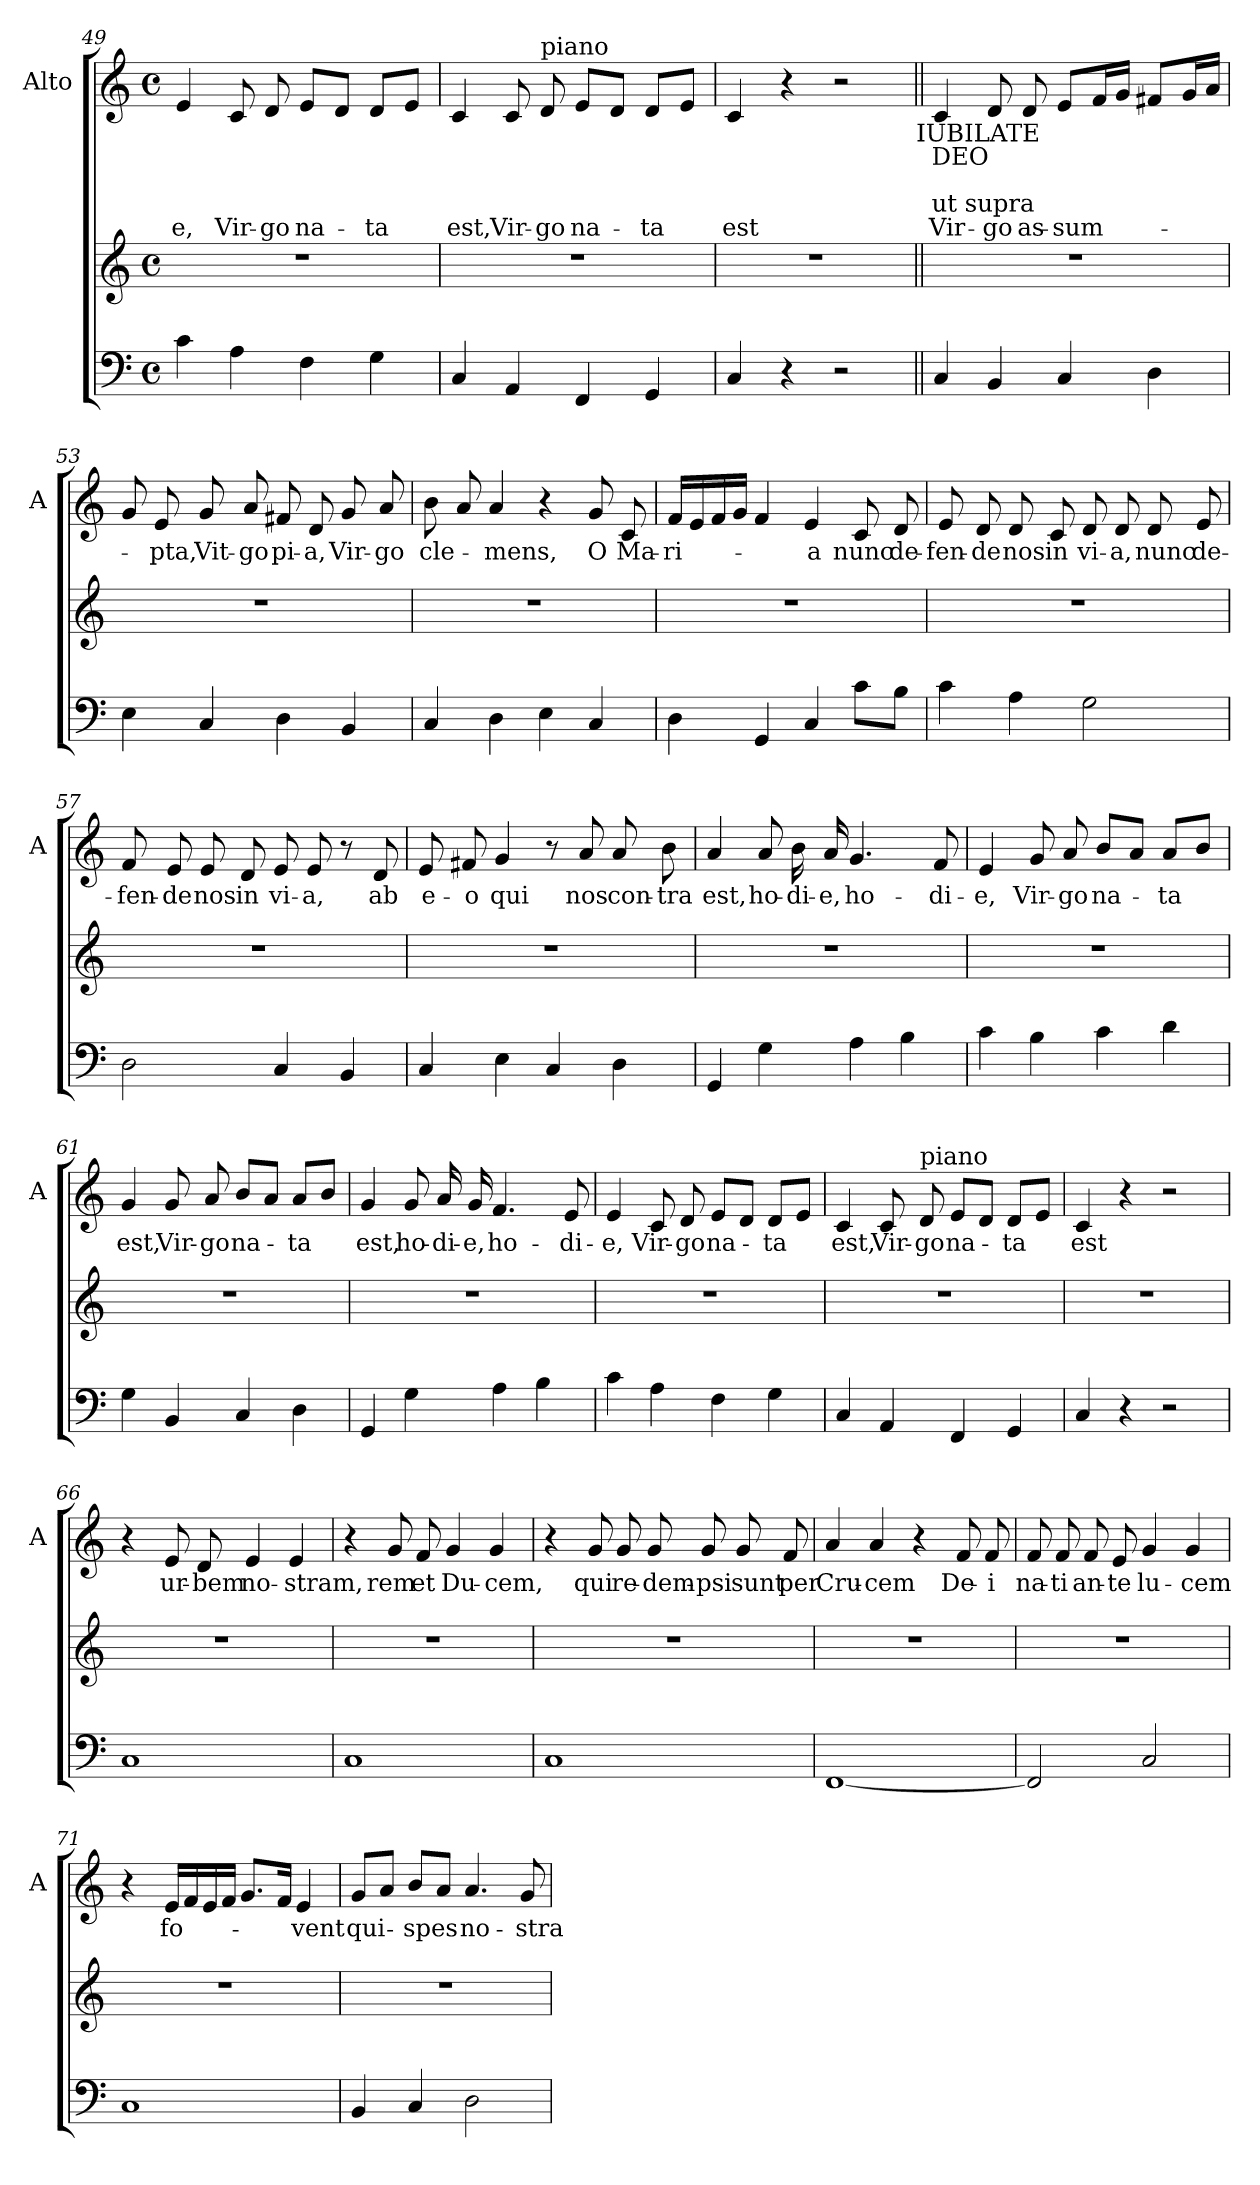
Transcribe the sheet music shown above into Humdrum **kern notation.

**kern	**kern	**kern	**text
*part2	*part2	*part1	*part1
*staff3	*staff2	*staff1	*staff1
*	*	*I"Alto	*
*	*	*I'A	*
*clefF4	*clefG2	*clefG2	*
*k[]	*k[]	*k[]	*
*C:	*C:	*C:	*
*M4/4	*M4/4	*M4/4	*
*met(c)	*met(c)	*met(c)	*
=49	=49	=49	=49
!	!	!	!LO:LY:b
4c\	1r	4e/	-e,
!	!	!	!LO:LY:b
4A\	.	8c/	Vir-
!	!	!	!LO:LY:b
.	.	8d/	-go
!	!	!	!LO:LY:b
4F\	.	8e/L	na-
.	.	8d/J	.
!	!	!	!LO:LY:b
4G\	.	8d/L	-ta
.	.	8e/J	.
=50	=50	=50	=50
!	!	!	!LO:LY:b
4C/	1r	4c/	est,
!	!	!	!LO:LY:b
4AA/	.	8c/	Vir-
!	!	!LO:TX:a:t=piano	!
!	!	!	!LO:LY:b
.	.	8d/	-go
!	!	!	!LO:LY:b
4FF/	.	8e/L	na-
.	.	8d/J	.
!	!	!	!LO:LY:b
4GG/	.	8d/L	-ta
.	.	8e/J	.
=51	=51	=51	=51
!	!	!	!LO:LY:b
4C/	1r	4c/	est
4r	.	4r	.
2r	.	2r	.
!	!	!LO:TX:b:t=IUBILATE\n         DEO\n\n   ut supra	!
!!LO:LB:g=z
=52||	=52||	=52||	=52||
!	!	!	!LO:LY:b
4C/	1r	4c/	Vir-
!	!	!	!LO:LY:b
4BB/	.	8d/	-go
!	!	!	!LO:LY:b
.	.	8d/	as-
!	!	!	!LO:LY:b
4C/	.	8e/L	-sum-
.	.	16f/L	.
.	.	16g/JJ	.
4D\	.	8f#X/L	.
.	.	16g/L	.
.	.	16a/JJ	.
=53	=53	=53	=53
4E\	1r	8g/	.
!	!	!	!LO:LY:b
.	.	8e/	-pta,
!	!	!	!LO:LY:b
4C/	.	8g/	Vit-
!	!	!	!LO:LY:b
.	.	8a/	-go
!	!	!	!LO:LY:b
4D\	.	8f#X/	pi-
!	!	!	!LO:LY:b
.	.	8d/	-a,
!	!	!	!LO:LY:b
4BB/	.	8g/	Vir-
!	!	!	!LO:LY:b
.	.	8a/	-go
=54	=54	=54	=54
!	!	!	!LO:LY:b
4C/	1r	8b\	cle-
.	.	8a/	.
!	!	!	!LO:LY:b
4D\	.	4a/	-mens,
4E\	.	4r	.
!	!	!	!LO:LY:b
4C/	.	8g/	O
!	!	!	!LO:LY:b
.	.	8c/	Ma-
=55	=55	=55	=55
!	!	!	!LO:LY:b
4D\	1r	16f/LL	-ri-
.	.	16e/	.
.	.	16f/	.
.	.	16g/JJ	.
4GG/	.	4f/	.
!	!	!	!LO:LY:b
4C/	.	4e/	-a
!	!	!	!LO:LY:b
8c\L	.	8c/	nunc
!	!	!	!LO:LY:b
8B\J	.	8d/	de-
!!LO:LB:g=z
=56	=56	=56	=56
!	!	!	!LO:LY:b
4c\	1r	8e/	-fen-
!	!	!	!LO:LY:b
.	.	8d/	-de
!	!	!	!LO:LY:b
4A\	.	8d/	nos
!	!	!	!LO:LY:b
.	.	8c/	in
!	!	!	!LO:LY:b
2G\	.	8d/	vi-
!	!	!	!LO:LY:b
.	.	8d/	-a,
!	!	!	!LO:LY:b
.	.	8d/	nunc
!	!	!	!LO:LY:b
.	.	8e/	de-
=57	=57	=57	=57
!	!	!	!LO:LY:b
2D\	1r	8f/	-fen-
!	!	!	!LO:LY:b
.	.	8e/	-de
!	!	!	!LO:LY:b
.	.	8e/	nos
!	!	!	!LO:LY:b
.	.	8d/	in
!	!	!	!LO:LY:b
4C/	.	8e/	vi-
!	!	!	!LO:LY:b
.	.	8e/	-a,
4BB/	.	8r	.
!	!	!	!LO:LY:b
.	.	8d/	ab
=58	=58	=58	=58
!	!	!	!LO:LY:b
4C/	1r	8e/	e-
!	!	!	!LO:LY:b
.	.	8f#X/	-o
!	!	!	!LO:LY:b
4E\	.	4g/	qui
4C/	.	8r	.
!	!	!	!LO:LY:b
.	.	8a/	nos
!	!	!	!LO:LY:b
4D\	.	8a/	con-
!	!	!	!LO:LY:b
.	.	8b\	-tra
=59	=59	=59	=59
!	!	!	!LO:LY:b
4GG/	1r	4a/	est,
!	!	!	!LO:LY:b
4G\	.	8a/	ho-
!	!	!	!LO:LY:b
.	.	16b\	-di-
!	!	!	!LO:LY:b
.	.	16a/	-e,
!	!	!	!LO:LY:b
4A\	.	4.g/	ho-
4B\	.	.	.
!	!	!	!LO:LY:b
.	.	8f/	-di-
!!LO:PB:g=z
=60	=60	=60	=60
!	!	!	!LO:LY:b
4c\	1r	4e/	-e,
!	!	!	!LO:LY:b
4B\	.	8g/	Vir-
!	!	!	!LO:LY:b
.	.	8a/	-go
!	!	!	!LO:LY:b
4c\	.	8b/L	na-
.	.	8a/J	.
!	!	!	!LO:LY:b
4d\	.	8a/L	-ta
.	.	8b/J	.
=61	=61	=61	=61
!	!	!	!LO:LY:b
4G\	1r	4g/	est,
!	!	!	!LO:LY:b
4BB/	.	8g/	Vir-
!	!	!	!LO:LY:b
.	.	8a/	-go
!	!	!	!LO:LY:b
4C/	.	8b/L	na-
.	.	8a/J	.
!	!	!	!LO:LY:b
4D\	.	8a/L	-ta
.	.	8b/J	.
=62	=62	=62	=62
!	!	!	!LO:LY:b
4GG/	1r	4g/	est,
!	!	!	!LO:LY:b
4G\	.	8g/	ho-
!	!	!	!LO:LY:b
.	.	16a/	-di-
!	!	!	!LO:LY:b
.	.	16g/	-e,
!	!	!	!LO:LY:b
4A\	.	4.f/	ho-
4B\	.	.	.
!	!	!	!LO:LY:b
.	.	8e/	-di-
=63	=63	=63	=63
!	!	!	!LO:LY:b
4c\	1r	4e/	-e,
!	!	!	!LO:LY:b
4A\	.	8c/	Vir-
!	!	!	!LO:LY:b
.	.	8d/	-go
!	!	!	!LO:LY:b
4F\	.	8e/L	na-
.	.	8d/J	.
!	!	!	!LO:LY:b
4G\	.	8d/L	-ta
.	.	8e/J	.
!!LO:LB:g=z
=64	=64	=64	=64
!	!	!	!LO:LY:b
4C/	1r	4c/	est,
!	!	!	!LO:LY:b
4AA/	.	8c/	Vir-
!	!	!LO:TX:a:t=piano	!
!	!	!	!LO:LY:b
.	.	8d/	-go
!	!	!	!LO:LY:b
4FF/	.	8e/L	na-
.	.	8d/J	.
!	!	!	!LO:LY:b
4GG/	.	8d/L	-ta
.	.	8e/J	.
=65	=65	=65	=65
!	!	!	!LO:LY:b
4C/	1r	4c/	est
4r	.	4r	.
2r	.	2r	.
=66	=66	=66	=66
1C	1r	4r	.
!	!	!	!LO:LY:b
.	.	8e/	ur-
!	!	!	!LO:LY:b
.	.	8d/	-bem
!	!	!	!LO:LY:b
.	.	4e/	no-
!	!	!	!LO:LY:b
.	.	4e/	-stram,
=67	=67	=67	=67
1C	1r	4r	.
!	!	!	!LO:LY:b
.	.	8g/	rem
!	!	!	!LO:LY:b
.	.	8f/	et
!	!	!	!LO:LY:b
.	.	4g/	Du-
!	!	!	!LO:LY:b
.	.	4g/	-cem,
!!LO:LB:g=z
=68	=68	=68	=68
1C	1r	4r	.
!	!	!	!LO:LY:b
.	.	8g/	qui
!	!	!	!LO:LY:b
.	.	8g/	re-
!	!	!	!LO:LY:b
.	.	8g/	-dem-
!	!	!	!LO:LY:b
.	.	8g/	-psi
!	!	!	!LO:LY:b
.	.	8g/	sunt
!	!	!	!LO:LY:b
.	.	8f/	per
=69	=69	=69	=69
!	!	!	!LO:LY:b
[1FF	1r	4a/	Cru-
!	!	!	!LO:LY:b
.	.	4a/	-cem
.	.	4r	.
!	!	!	!LO:LY:b
.	.	8f/	De-
!	!	!	!LO:LY:b
.	.	8f/	-i
=70	=70	=70	=70
!	!	!	!LO:LY:b
2FF/]	1r	8f/	na-
!	!	!	!LO:LY:b
.	.	8f/	-ti
!	!	!	!LO:LY:b
.	.	8f/	an-
!	!	!	!LO:LY:b
.	.	8e/	-te
!	!	!	!LO:LY:b
2C/	.	4g/	lu-
!	!	!	!LO:LY:b
.	.	4g/	-cem
=71	=71	=71	=71
1C	1r	4r	.
!	!	!	!LO:LY:b
.	.	16e/LL	fo-
.	.	16f/	.
.	.	16e/	.
.	.	16f/JJ	.
.	.	8.g/L	.
.	.	16f/Jk	.
!	!	!	!LO:LY:b
.	.	4e/	-vent
!!LO:LB:g=z
=72	=72	=72	=72
!	!	!	!LO:LY:b
4BB/	1r	8g/L	qui-
.	.	8a/J	.
!	!	!	!LO:LY:b
4C/	.	8b/L	-spes
.	.	8a/J	.
!	!	!	!LO:LY:b
2D\	.	4.a/	no-
!	!	!	!LO:LY:b
.	.	8g/	-stra
=	=	=	=
*-	*-	*-	*-
